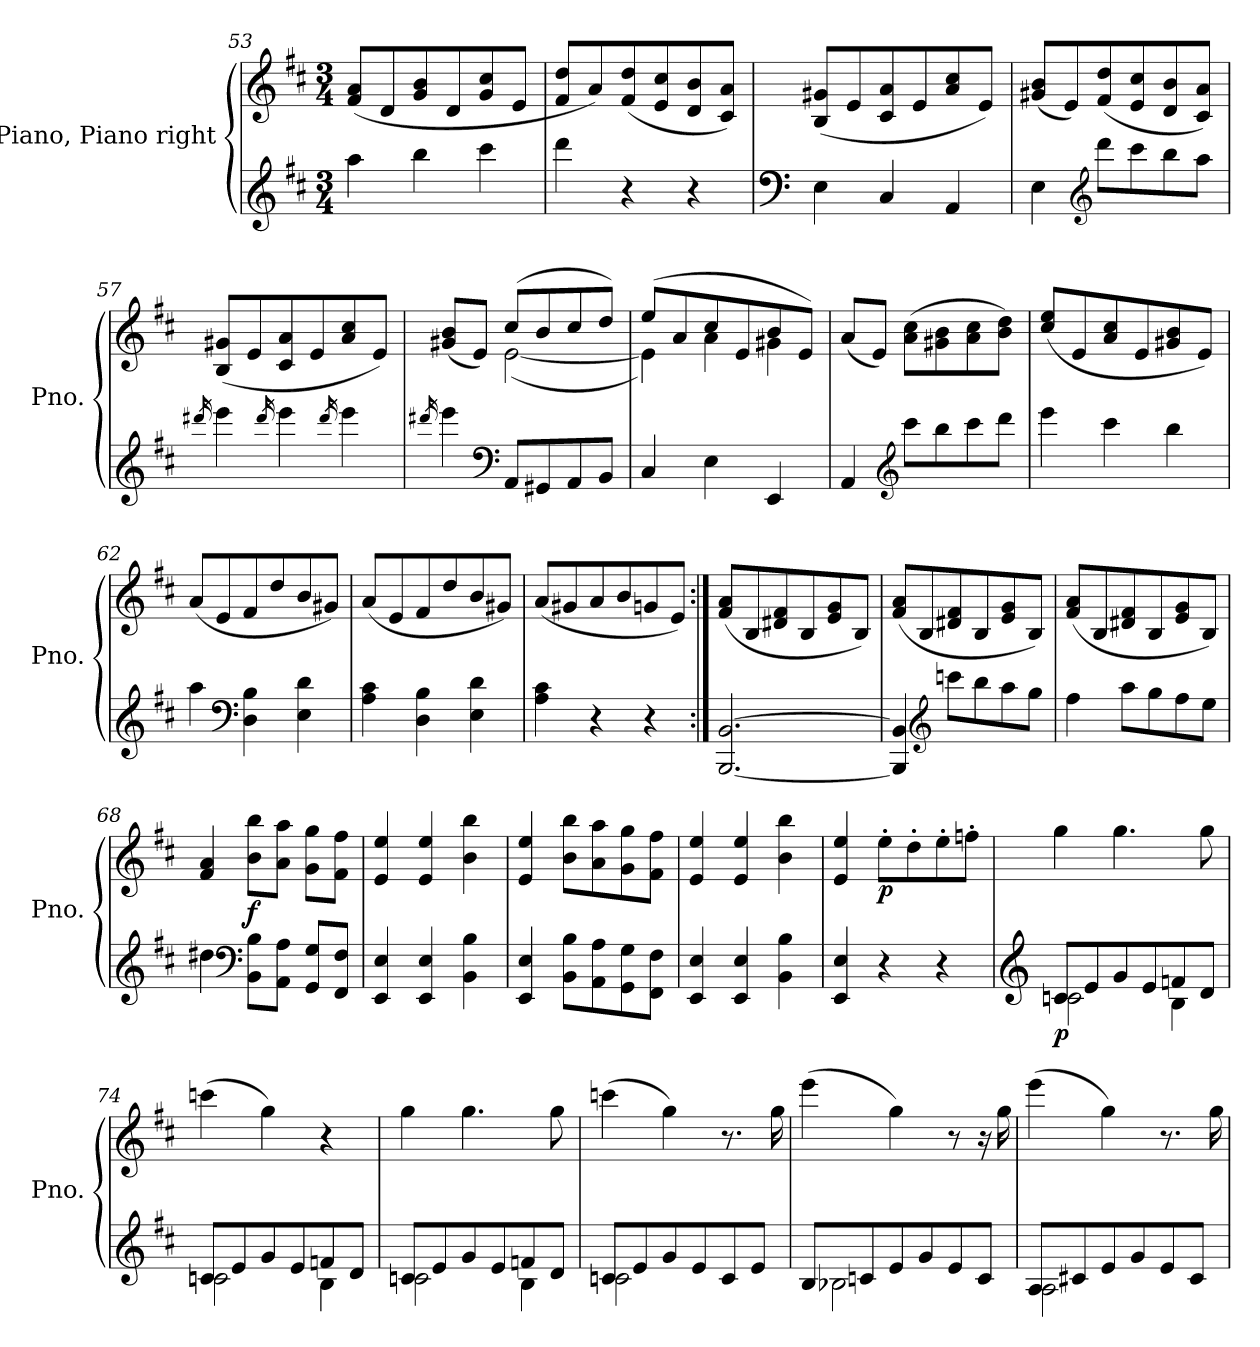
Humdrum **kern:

**kern	**kern	**dynam
*part1	*part1	*part1
*staff2	*staff1	*staff1/2
*I"Piano, Piano right	*	*
*I'Pno.	*	*
*clefG2	*clefG2	*
*k[f#c#]	*k[f#c#]	*
*M3/4	*M3/4	*
=53	=53	=53
4aa\	(<8f#/ 8a/L	.
.	8d/	.
4bb\	8g/ 8b/	.
.	8d/	.
4ccc#\	8g/ 8cc#/	.
.	8e/J	.
=54	=54	=54
4ddd\	8f#/ 8dd/L	.
.	8a/)	.
4r	(<8f#/ 8dd/	.
.	8e/ 8cc#/	.
4r	8d/ 8b/	.
.	8c#/ 8a/J)	.
!!LO:LB:g=z
=55	=55	=55
*clefF4	*	*
4E\	(<8B/ 8g#X/L	.
.	8e/	.
4C#/	8c#/ 8a/	.
.	8e/	.
4AA/	8a/ 8cc#/	.
.	8e/J)	.
=56	=56	=56
4E\	(<8g#X/ 8b/L	.
.	8e/)	.
*clefG2	*	*
8ddd\L	(>8f#/ 8dd/	.
8ccc#\	8e/ 8cc#/	.
8bb\	8d/ 8b/	.
8aa\J	8c#/ 8a/J)	.
=57	=57	=57
16qddd#X/	.	.
4eee\	(>8B/ 8g#X/L	.
.	8e/	.
16qddd#/	.	.
4eee\	8c#/ 8a/	.
.	8e/	.
16qddd#/	.	.
4eee\	8a/ 8cc#/	.
.	8e/J)	.
=58	=58	=58
16qddd#X/	.	.
*	*^	*
4eee\	(>8g#X/ 8b/L	4ryy	.
.	8e/J)	.	.
*clefF4	*	*	*
8AA/L	(>8cc#/L	(<[<2e\	.
8GG#X/	8b/	.	.
8AA/	8cc#/	.	.
8BB/J	8dd/J)	.	.
=59	=59	=59	=59
4C#/	(>8ee/L	4e\])	.
.	8a/	.	.
4E\	8cc#/	4a\	.
.	8e/	.	.
4EE/	8b/	4g#X\	.
.	8e/J)	.	.
*	*v	*v	*
!!LO:LB:g=z
=60	=60	=60
4AA/	(<8a/L	.
.	8e/J)	.
*clefG2	*	*
8ccc#\L	(>8a\ 8cc#\L	.
8bb\	8g#X\ 8b\	.
8ccc#\	8a\ 8cc#\	.
8ddd\J	8b\ 8dd\J)	.
=61	=61	=61
4eee\	(>8cc#/ 8ee/L	.
.	8e/	.
4ccc#\	8a/ 8cc#/	.
.	8e/	.
4bb\	8g#X/ 8b/	.
.	8e/J)	.
=62	=62	=62
4aa\	(>8a/L	.
.	8e/	.
*clefF4	*	*
4D\ 4B\	8f#/	.
.	8dd/	.
4E\ 4d\	8b/	.
.	8g#X/J)	.
=63	=63	=63
4A\ 4c#\	(<8a/L	.
.	8e/	.
4D\ 4B\	8f#/	.
.	8dd/	.
4E\ 4d\	8b/	.
.	8g#X/J)	.
=64	=64	=64
4A\ 4c#\	(<8a/L	.
.	8g#X/	.
4r	8a/	.
.	8b/	.
4r	8gn/	.
.	8e/J)	.
=65:|!	=65:|!	=65:|!
[2.BBB/ [2.BB/	(<8f#/ 8a/L	.
.	8B/	.
.	8d#X/ 8f#/	.
.	8B/	.
.	8e/ 8g/	.
.	8B/J)	.
!!LO:LB:g=z
=66	=66	=66
4BBB/] 4BB/]	(>8f#/ 8a/L	.
.	8B/	.
*clefG2	*	*
8cccn\L	8d#X/ 8f#/	.
8bb\	8B/	.
8aa\	8e/ 8g/	.
8gg\J	8B/J)	.
=67	=67	=67
4ff#\	(>8f#/ 8a/L	.
.	8B/	.
8aa\L	8d#X/ 8f#/	.
8gg\	8B/	.
8ff#\	8e/ 8g/	.
8ee\J	8B/J)	.
=68	=68	=68
4dd#X\	4f#/ 4a/	.
*clefF4	*	*
!	!	!LO:DY:b
8BB\ 8B\L	8b\ 8bb\L	f
8AA\ 8A\J	8a\ 8aa\J	.
8GG/ 8G/L	8g\ 8gg\L	.
8FF#/ 8F#/J	8f#\ 8ff#\J	.
=69	=69	=69
4EE/ 4E/	4e/ 4ee/	.
4EE/ 4E/	4e/ 4ee/	.
4BB\ 4B\	4b\ 4bb\	.
=70	=70	=70
4EE/ 4E/	4e/ 4ee/	.
8BB\ 8B\L	8b\ 8bb\L	.
8AA\ 8A\	8a\ 8aa\	.
8GG\ 8G\	8g\ 8gg\	.
8FF#\ 8F#\J	8f#\ 8ff#\J	.
=71	=71	=71
4EE/ 4E/	4e/ 4ee/	.
4EE/ 4E/	4e/ 4ee/	.
4BB\ 4B\	4b\ 4bb\	.
=72	=72	=72
4EE/ 4E/	4e/ 4ee/	.
!	!	!LO:DY:b
4r	8ee'\L	p
.	8dd'\	.
4r	8ee'\	.
.	8ffn'\J	.
!!LO:PB:g=z
=73	=73	=73
*clefG2	*	*
*^	*	*
!	!	!	!LO:DY:b=2
8c/L	2cn\	4gg\	p
8e/	.	.	.
8g/	.	4.gg\	.
8e/	.	.	.
8fn/	4B\	.	.
8d/J	.	8gg\	.
=74	=74	=74	=74
8c/L	2cn\	(>4cccn\	.
8e/	.	.	.
8g/	.	4gg\)	.
8e/	.	.	.
8fn/	4B\	4r	.
8d/J	.	.	.
=75	=75	=75	=75
8c/L	2cn\	4gg\	.
8e/	.	.	.
8g/	.	4.gg\	.
8e/	.	.	.
8fn/	4B\	.	.
8d/J	.	8gg\	.
=76	=76	=76	=76
8c/L	2cn\	(>4cccn\	.
8e/	.	.	.
8g/	.	4gg\)	.
8e/	.	.	.
8c/	4ryy	8.r	.
8e/J	.	.	.
.	.	16gg\	.
=77	=77	=77	=77
8B/L	2B-X\	(>4eee\	.
8cn/	.	.	.
8e/	.	4gg\)	.
8g/	.	.	.
8e/	4ryy	8r	.
8c/J	.	16r	.
.	.	16gg\	.
!!LO:LB:g=z
=78	=78	=78	=78
8A/L	2A\	(>4eee\	.
8c#X/	.	.	.
8e/	.	4gg\)	.
8g/	.	.	.
8e/	4ryy	8.r	.
8c#/J	.	.	.
.	.	16gg\	.
*v	*v	*	*
=	=	=
*-	*-	*-
